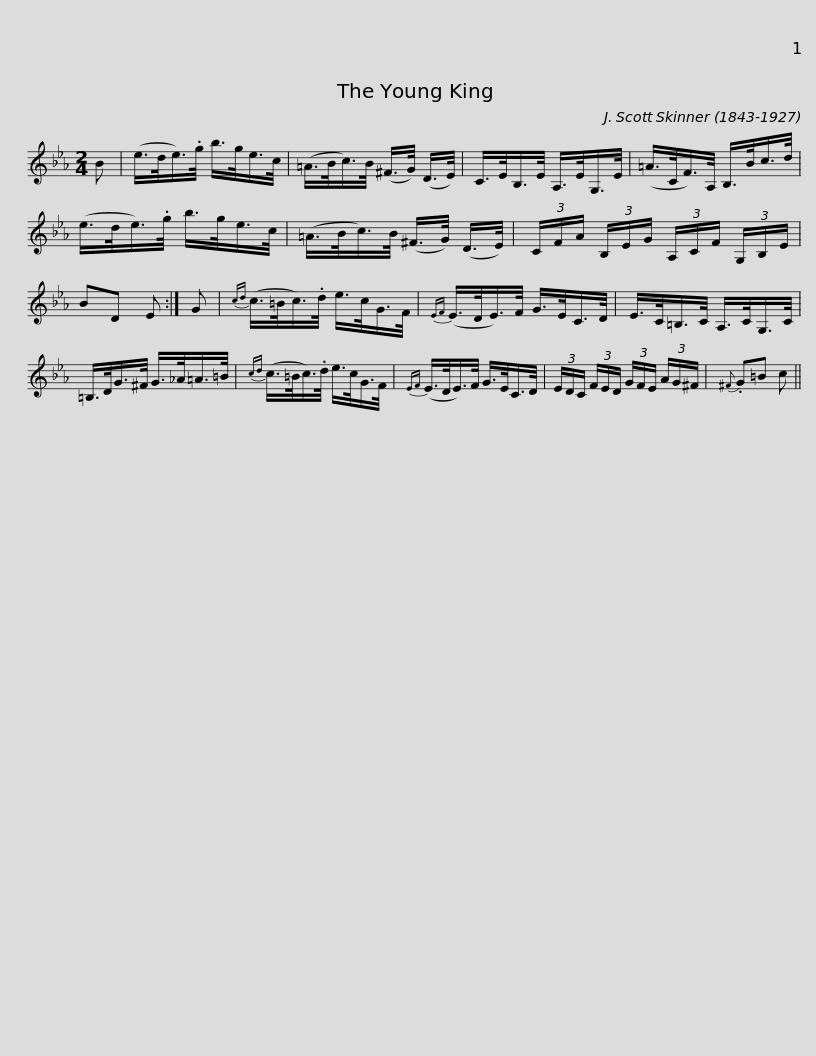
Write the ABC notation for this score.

X:1
L:1/8
M:2/4
I:linebreak $
K:Eb
V:1 treble
V:1
 B | (e/>d/e/>).g/ b/>g/e/>c/ | (=A/>B/c/>)B/ (^F/>G/) (D/>E/) | C/>E/B,/>E/ A,/>E/G,/>E/ | (=A/>C/F/>)A,/ B,/>B/c/>d/ |$ %5
 (e/>d/e/>).g/ b/>g/e/>c/ | (=A/>B/c/>)B/ (^F/>G/) (D/>E/) | (3C/F/A/ (3B,/E/G/ (3A,/C/F/ (3G,/B,/E/ | BD E :| G |$ %10
{cd} (c/>=B/c/>).d/ e/>c/G/>F/ |{EF} (E/>D/E/>)F/ G/>E/C/>D/ | E/>C/=B,/>C/ A,/>C/G,/>C/ | =B,/>D/G/>^F/ G/>_A/=A/>=B/ |${cd} (c/>=B/c/>).d/ e/>c/G/>F/ | %15
{EF} (E/>D/E/>)F/ G/>E/C/>D/ | (3E/D/C/ (3F/E/D/ (3G/F/E/ (3A/G/^F/ |{^F} .G=B c || %18
